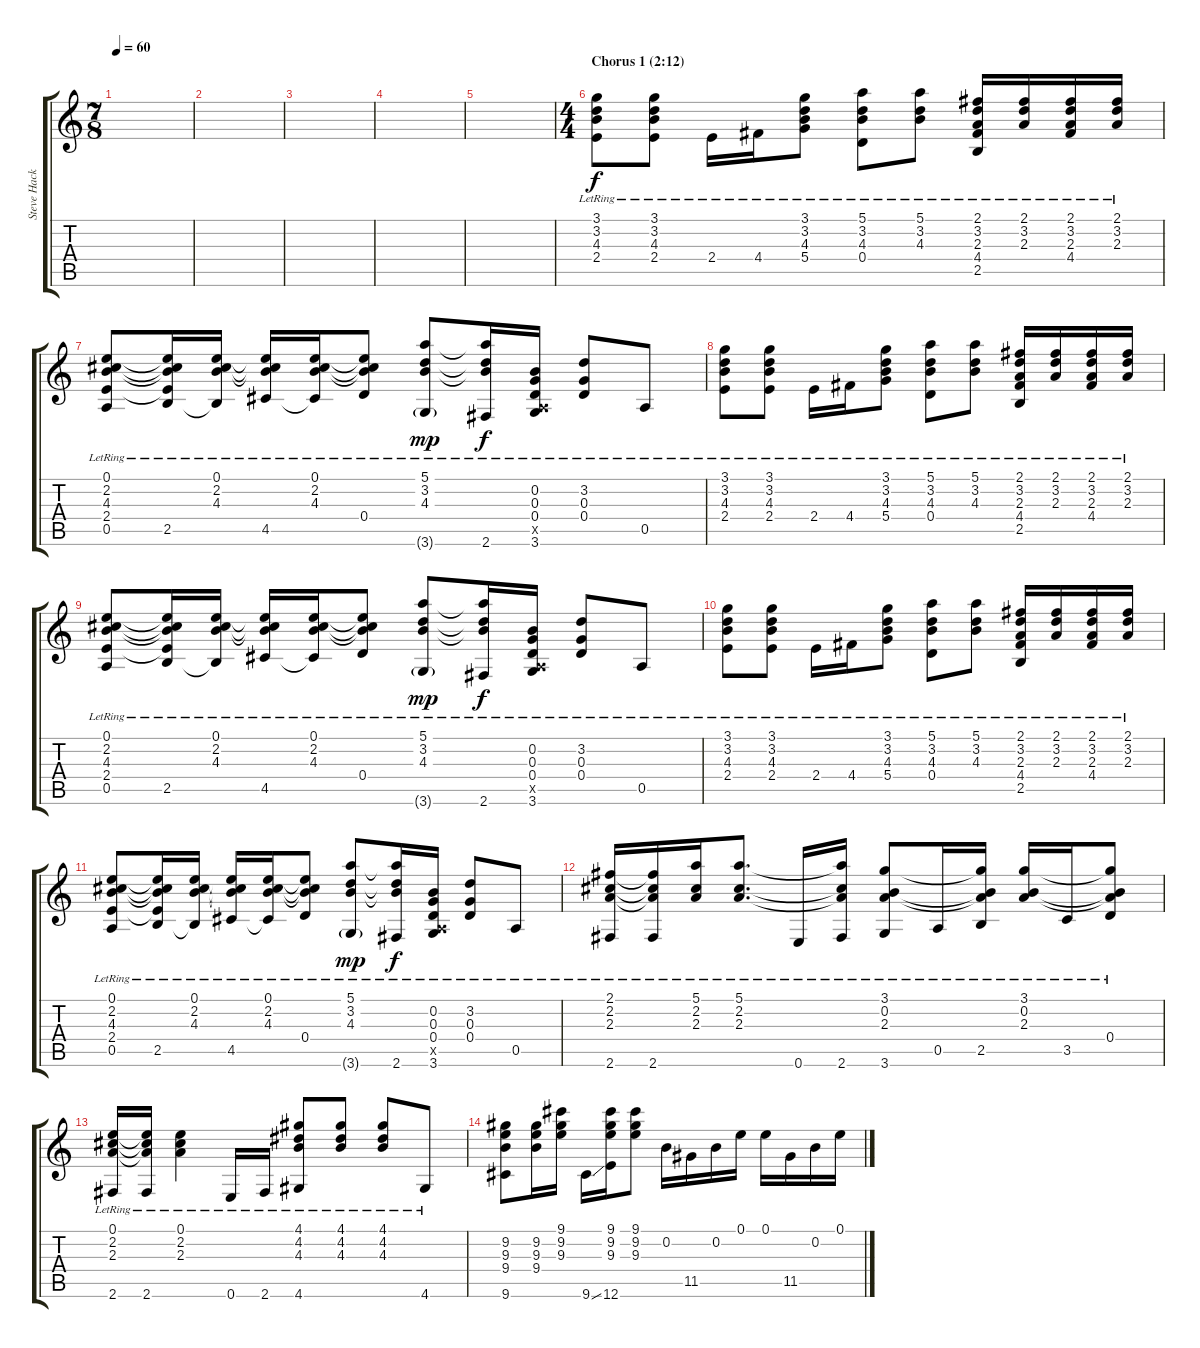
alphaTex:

\track ("Steve Hackett (electric guitar)" "Steve Hack") {instrument electricguitarjazz}
\staff {score tabs}
\tuning (E4 B3 G3 D3 A2 E2) {hide}
\ts (7 8)
\tempo 60
\clef g2
\ks c
|
|
|
|
|
\ts (4 4)
\section ("" "Chorus 1 (2:12)")
(3.1{lr} 3.2{lr} 4.3{lr} 2.4{lr}).8 (3.1{lr} 3.2{lr} 4.3{lr} 2.4{lr}).8 2.4{lr}.16 4.4{lr}.16 (3.1{lr} 3.2{lr} 4.3{lr} 5.4{lr}).8 (5.1{lr} 3.2{lr} 4.3{lr} 0.4{lr}).8 (5.1{lr} 3.2{lr} 4.3{lr}).8 (2.1{lr} 3.2{lr} 2.3{lr} 4.4{lr} 2.5{lr}).16 (2.1{lr} 3.2{lr} 2.3{lr}).16 (2.1{lr} 3.2{lr} 2.3{lr} 4.4{lr}).16 (2.1{lr} 3.2{lr} 2.3{lr}).16 |
(0.1{lr} 2.2{lr} 4.3{lr} 2.4{lr} 0.5{lr}).8 (0.1{t} 2.2{t} 4.3{t} 2.4{t} 2.5{lr}).16 (0.1{lr} 2.2{lr} 4.3{lr} 2.5{t}).16 (0.1{t} 2.2{t} 4.3{t} 4.5{lr}).16 (0.1{lr} 2.2{lr} 4.3{lr} 4.5{t}).16 (0.1{t} 2.2{t} 4.3{t} 0.4{lr}).8 (5.1{lr} 3.2{lr} 4.3{lr} 3.6{g lr}).8{dy mp} (5.1{t} 3.2{t} 4.3{t} 2.6{lr}).16{dy f} (0.2{lr} 0.3{lr} 0.4{lr} 0.5{x} 3.6{lr}).16 (3.2{lr} 0.3{lr} 0.4{lr}).8 0.5{lr}.8 |
(3.1{lr} 3.2{lr} 4.3{lr} 2.4{lr}).8 (3.1{lr} 3.2{lr} 4.3{lr} 2.4{lr}).8 2.4{lr}.16 4.4{lr}.16 (3.1{lr} 3.2{lr} 4.3{lr} 5.4{lr}).8 (5.1{lr} 3.2{lr} 4.3{lr} 0.4{lr}).8 (5.1{lr} 3.2{lr} 4.3{lr}).8 (2.1{lr} 3.2{lr} 2.3{lr} 4.4{lr} 2.5{lr}).16 (2.1{lr} 3.2{lr} 2.3{lr}).16 (2.1{lr} 3.2{lr} 2.3{lr} 4.4{lr}).16 (2.1{lr} 3.2{lr} 2.3{lr}).16 |
(0.1{lr} 2.2{lr} 4.3{lr} 2.4{lr} 0.5{lr}).8 (0.1{t} 2.2{t} 4.3{t} 2.4{t} 2.5{lr}).16 (0.1{lr} 2.2{lr} 4.3{lr} 2.5{t}).16 (0.1{t} 2.2{t} 4.3{t} 4.5{lr}).16 (0.1{lr} 2.2{lr} 4.3{lr} 4.5{t}).16 (0.1{t} 2.2{t} 4.3{t} 0.4{lr}).8 (5.1{lr} 3.2{lr} 4.3{lr} 3.6{g lr}).8{dy mp} (5.1{t} 3.2{t} 4.3{t} 2.6{lr}).16{dy f} (0.2{lr} 0.3{lr} 0.4{lr} 0.5{x} 3.6{lr}).16 (3.2{lr} 0.3{lr} 0.4{lr}).8 0.5{lr}.8 |
(3.1{lr} 3.2{lr} 4.3{lr} 2.4{lr}).8 (3.1{lr} 3.2{lr} 4.3{lr} 2.4{lr}).8 2.4{lr}.16 4.4{lr}.16 (3.1{lr} 3.2{lr} 4.3{lr} 5.4{lr}).8 (5.1{lr} 3.2{lr} 4.3{lr} 0.4{lr}).8 (5.1{lr} 3.2{lr} 4.3{lr}).8 (2.1{lr} 3.2{lr} 2.3{lr} 4.4{lr} 2.5{lr}).16 (2.1{lr} 3.2{lr} 2.3{lr}).16 (2.1{lr} 3.2{lr} 2.3{lr} 4.4{lr}).16 (2.1{lr} 3.2{lr} 2.3{lr}).16 |
(0.1{lr} 2.2{lr} 4.3{lr} 2.4{lr} 0.5{lr}).8 (0.1{t} 2.2{t} 4.3{t} 2.4{t} 2.5{lr}).16 (0.1{lr} 2.2{lr} 4.3{lr} 2.5{t}).16 (0.1{t} 2.2{t} 4.3{t} 4.5{lr}).16 (0.1{lr} 2.2{lr} 4.3{lr} 4.5{t}).16 (0.1{t} 2.2{t} 4.3{t} 0.4{lr}).8 (5.1{lr} 3.2{lr} 4.3{lr} 3.6{g lr}).8{dy mp} (5.1{t} 3.2{t} 4.3{t} 2.6{lr}).16{dy f} (0.2{lr} 0.3{lr} 0.4{lr} 0.5{x} 3.6{lr}).16 (3.2{lr} 0.3{lr} 0.4{lr}).8 0.5{lr}.8 |
(2.1{lr} 2.2{lr} 2.3{lr} 2.6{lr}).16 (2.1{t} 2.2{t} 2.3{t} 2.6{lr}).16 (5.1{lr} 2.2{lr} 2.3{lr}).16 (5.1{lr} 2.2{lr} 2.3{lr}).8{d} 0.6{lr}.16 (5.1{t} 2.2{t} 2.3{t} 2.6{lr}).16 (3.1{lr} 0.2{lr} 2.3{lr} 3.6{lr}).8 0.5{lr}.16 (3.1{t} 0.2{t} 2.3{t} 2.5{lr}).16 (3.1{lr} 0.2{lr} 2.3{lr}).16 3.5{lr}.16 (3.1{t} 0.2{t} 2.3{t} 0.4{lr}).8 |
(0.1{lr} 2.2{lr} 2.3{lr} 2.6{lr}).16 (0.1{t} 2.2{t} 2.3{t} 2.6{lr}).16 (0.1{lr} 2.2{lr} 2.3{lr}).4 0.6{lr}.16 2.6{lr}.16 (4.1{lr} 4.2{lr} 4.3{lr} 4.6{lr}).8 (4.1{lr} 4.2{lr} 4.3{lr}).8 (4.1{lr} 4.2{lr} 4.3{lr}).8 4.6{lr}.8 |
(9.2 9.3 9.4 9.6).8 (9.2 9.3 9.4).16 (9.1 9.2 9.3).16 9.6{ss}.16 (9.1 9.2 9.3 12.6).16 (9.1 9.2 9.3).8 0.2.16 11.5.16 0.2.16 0.1.16 0.1.16 11.5.16 0.2.16 0.1.16
